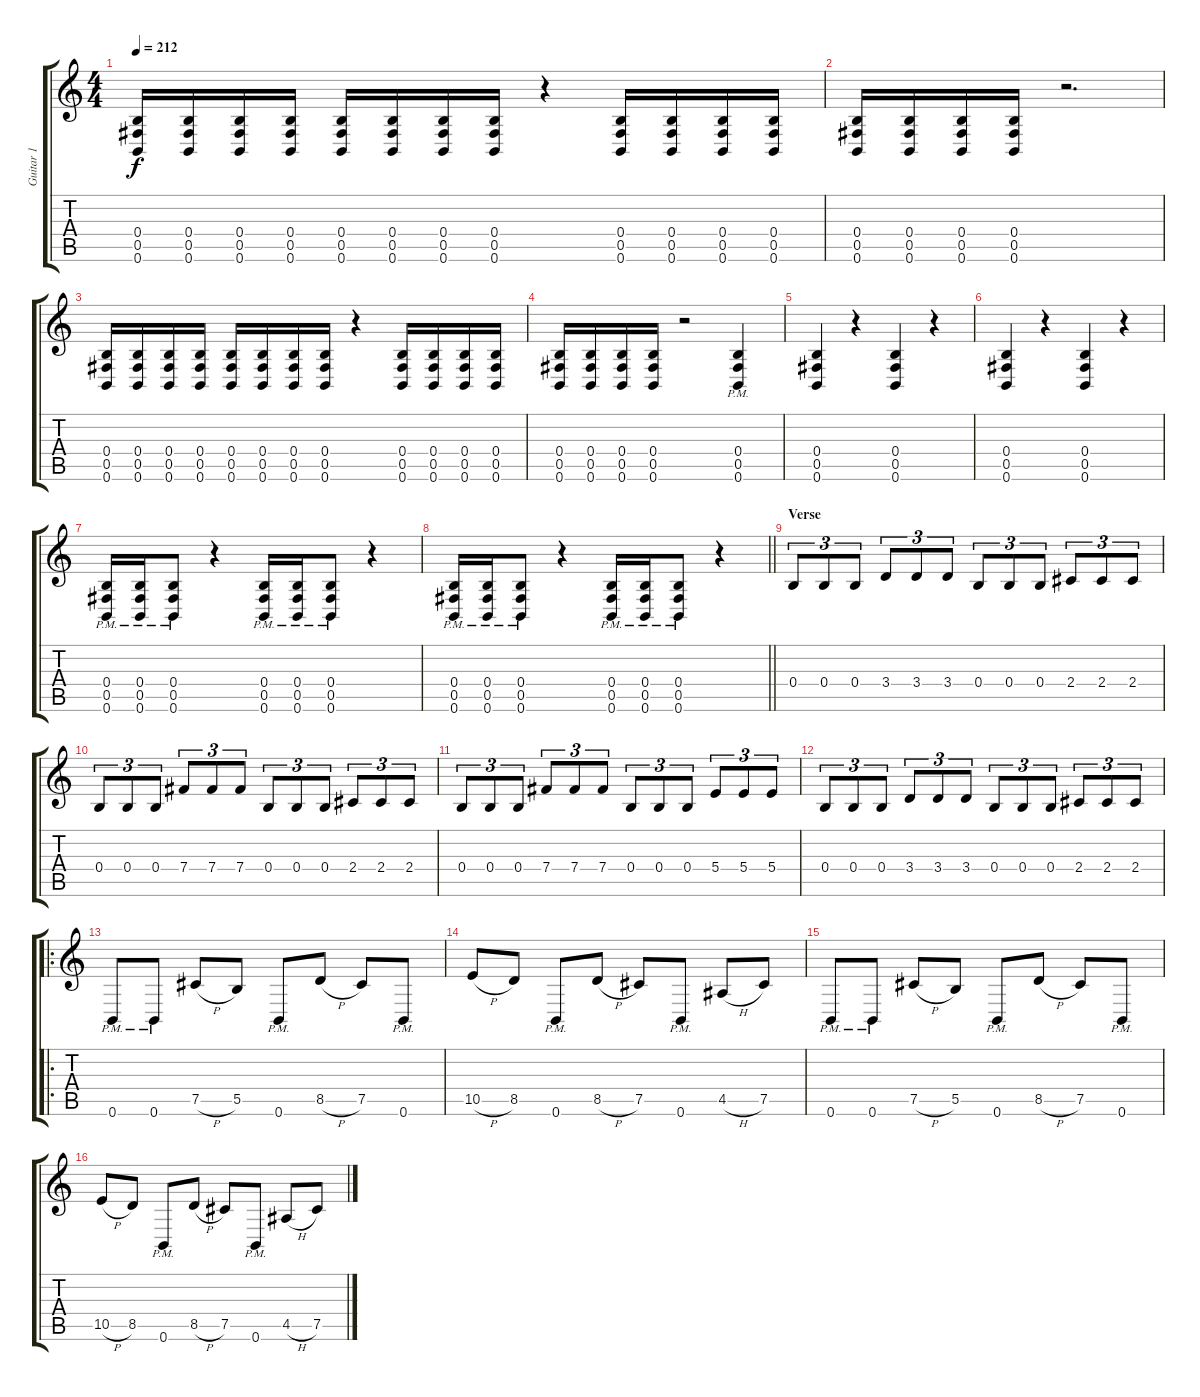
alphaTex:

\track ("Guitar 1" "Guitar 1") {instrument overdrivenguitar}
\staff {score tabs}
\tuning (Db4 Ab3 E3 B2 Gb2 B1) {hide}
\ts (4 4)
\tempo 212
\clef g2
\ks c
(0.4 0.5 0.6).16{dy f} (0.4 0.5 0.6).16 (0.4 0.5 0.6).16 (0.4 0.5 0.6).16 (0.4 0.5 0.6).16 (0.4 0.5 0.6).16 (0.4 0.5 0.6).16 (0.4 0.5 0.6).16 r.4 (0.4 0.5 0.6).16 (0.4 0.5 0.6).16 (0.4 0.5 0.6).16 (0.4 0.5 0.6).16 |
(0.4 0.5 0.6).16 (0.4 0.5 0.6).16 (0.4 0.5 0.6).16 (0.4 0.5 0.6).16 r.2{d} |
(0.4 0.5 0.6).16 (0.4 0.5 0.6).16 (0.4 0.5 0.6).16 (0.4 0.5 0.6).16 (0.4 0.5 0.6).16 (0.4 0.5 0.6).16 (0.4 0.5 0.6).16 (0.4 0.5 0.6).16 r.4 (0.4 0.5 0.6).16 (0.4 0.5 0.6).16 (0.4 0.5 0.6).16 (0.4 0.5 0.6).16 |
(0.4 0.5 0.6).16 (0.4 0.5 0.6).16 (0.4 0.5 0.6).16 (0.4 0.5 0.6).16 r.2 (0.4{pm} 0.5{pm} 0.6{pm}).4 |
(0.4 0.5 0.6).4 r.4 (0.4 0.5 0.6).4 r.4 |
(0.4 0.5 0.6).4 r.4 (0.4 0.5 0.6).4 r.4 |
(0.4{pm} 0.5{pm} 0.6{pm}).16 (0.4{pm} 0.5{pm} 0.6{pm}).16 (0.4{pm} 0.5{pm} 0.6{pm}).8 r.4 (0.4{pm} 0.5{pm} 0.6{pm}).16 (0.4{pm} 0.5{pm} 0.6{pm}).16 (0.4{pm} 0.5{pm} 0.6{pm}).8 r.4 |
\barLineRight lightlight
(0.4{pm} 0.5{pm} 0.6{pm}).16 (0.4{pm} 0.5{pm} 0.6{pm}).16 (0.4{pm} 0.5{pm} 0.6{pm}).8 r.4 (0.4{pm} 0.5{pm} 0.6{pm}).16 (0.4{pm} 0.5{pm} 0.6{pm}).16 (0.4{pm} 0.5{pm} 0.6{pm}).8 r.4 |
\section ("" "Verse")
0.4.8{tu (3 2)} 0.4.8{tu (3 2)} 0.4.8{tu (3 2)} 3.4.8{tu (3 2)} 3.4.8{tu (3 2)} 3.4.8{tu (3 2)} 0.4.8{tu (3 2)} 0.4.8{tu (3 2)} 0.4.8{tu (3 2)} 2.4.8{tu (3 2)} 2.4.8{tu (3 2)} 2.4.8{tu (3 2)} |
0.4.8{tu (3 2)} 0.4.8{tu (3 2)} 0.4.8{tu (3 2)} 7.4.8{tu (3 2)} 7.4.8{tu (3 2)} 7.4.8{tu (3 2)} 0.4.8{tu (3 2)} 0.4.8{tu (3 2)} 0.4.8{tu (3 2)} 2.4.8{tu (3 2)} 2.4.8{tu (3 2)} 2.4.8{tu (3 2)} |
0.4.8{tu (3 2)} 0.4.8{tu (3 2)} 0.4.8{tu (3 2)} 7.4.8{tu (3 2)} 7.4.8{tu (3 2)} 7.4.8{tu (3 2)} 0.4.8{tu (3 2)} 0.4.8{tu (3 2)} 0.4.8{tu (3 2)} 5.4.8{tu (3 2)} 5.4.8{tu (3 2)} 5.4.8{tu (3 2)} |
0.4.8{tu (3 2)} 0.4.8{tu (3 2)} 0.4.8{tu (3 2)} 3.4.8{tu (3 2)} 3.4.8{tu (3 2)} 3.4.8{tu (3 2)} 0.4.8{tu (3 2)} 0.4.8{tu (3 2)} 0.4.8{tu (3 2)} 2.4.8{tu (3 2)} 2.4.8{tu (3 2)} 2.4.8{tu (3 2)} |
\ro
0.6{pm}.8 0.6{pm}.8 7.5{h}.8 5.5.8 0.6{pm}.8 8.5{h}.8 7.5.8 0.6{pm}.8 |
10.5{h}.8 8.5.8 0.6{pm}.8 8.5{h}.8 7.5.8 0.6{pm}.8 4.5{h}.8 7.5.8 |
0.6{pm}.8 0.6{pm}.8 7.5{h}.8 5.5.8 0.6{pm}.8 8.5{h}.8 7.5.8 0.6{pm}.8 |
10.5{h}.8 8.5.8 0.6{pm}.8 8.5{h}.8 7.5.8 0.6{pm}.8 4.5{h}.8 7.5.8
